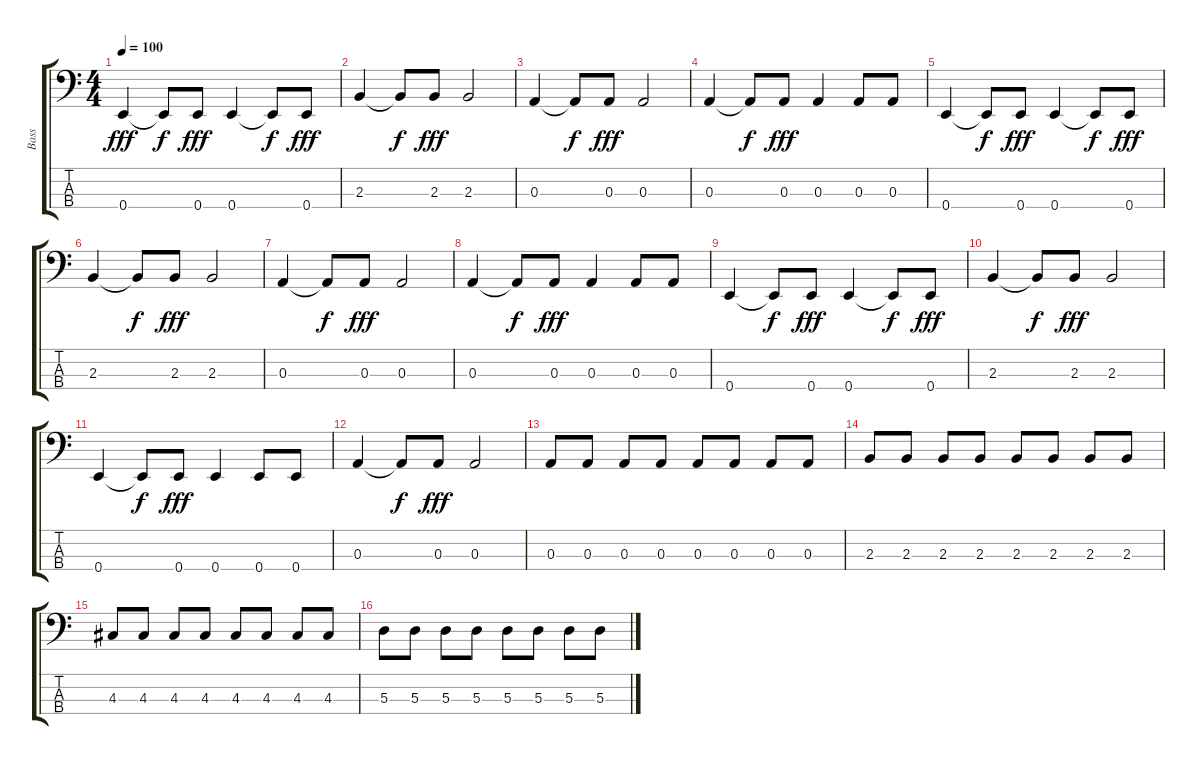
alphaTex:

\track ("Bass" "Bass") {instrument electricbassfinger}
\staff {score tabs}
\tuning (G2 D2 A1 E1) {hide}
\ts (4 4)
\tempo 100
\clef f4
\ks c
0.4.4{dy fff} 0.4{t}.8{dy f} 0.4.8{dy fff} 0.4.4 0.4{t}.8{dy f} 0.4.8{dy fff} |
2.3.4 2.3{t}.8{dy f} 2.3.8{dy fff} 2.3.2 |
0.3.4 0.3{t}.8{dy f} 0.3.8{dy fff} 0.3.2 |
0.3.4 0.3{t}.8{dy f} 0.3.8{dy fff} 0.3.4 0.3.8 0.3.8 |
0.4.4 0.4{t}.8{dy f} 0.4.8{dy fff} 0.4.4 0.4{t}.8{dy f} 0.4.8{dy fff} |
2.3.4 2.3{t}.8{dy f} 2.3.8{dy fff} 2.3.2 |
0.3.4 0.3{t}.8{dy f} 0.3.8{dy fff} 0.3.2 |
0.3.4 0.3{t}.8{dy f} 0.3.8{dy fff} 0.3.4 0.3.8 0.3.8 |
0.4.4 0.4{t}.8{dy f} 0.4.8{dy fff} 0.4.4 0.4{t}.8{dy f} 0.4.8{dy fff} |
2.3.4 2.3{t}.8{dy f} 2.3.8{dy fff} 2.3.2 |
0.4.4 0.4{t}.8{dy f} 0.4.8{dy fff} 0.4.4 0.4.8 0.4.8 |
0.3.4 0.3{t}.8{dy f} 0.3.8{dy fff} 0.3.2 |
0.3.8 0.3.8 0.3.8 0.3.8 0.3.8 0.3.8 0.3.8 0.3.8 |
2.3.8 2.3.8 2.3.8 2.3.8 2.3.8 2.3.8 2.3.8 2.3.8 |
4.3.8 4.3.8 4.3.8 4.3.8 4.3.8 4.3.8 4.3.8 4.3.8 |
5.3.8 5.3.8 5.3.8 5.3.8 5.3.8 5.3.8 5.3.8 5.3.8
